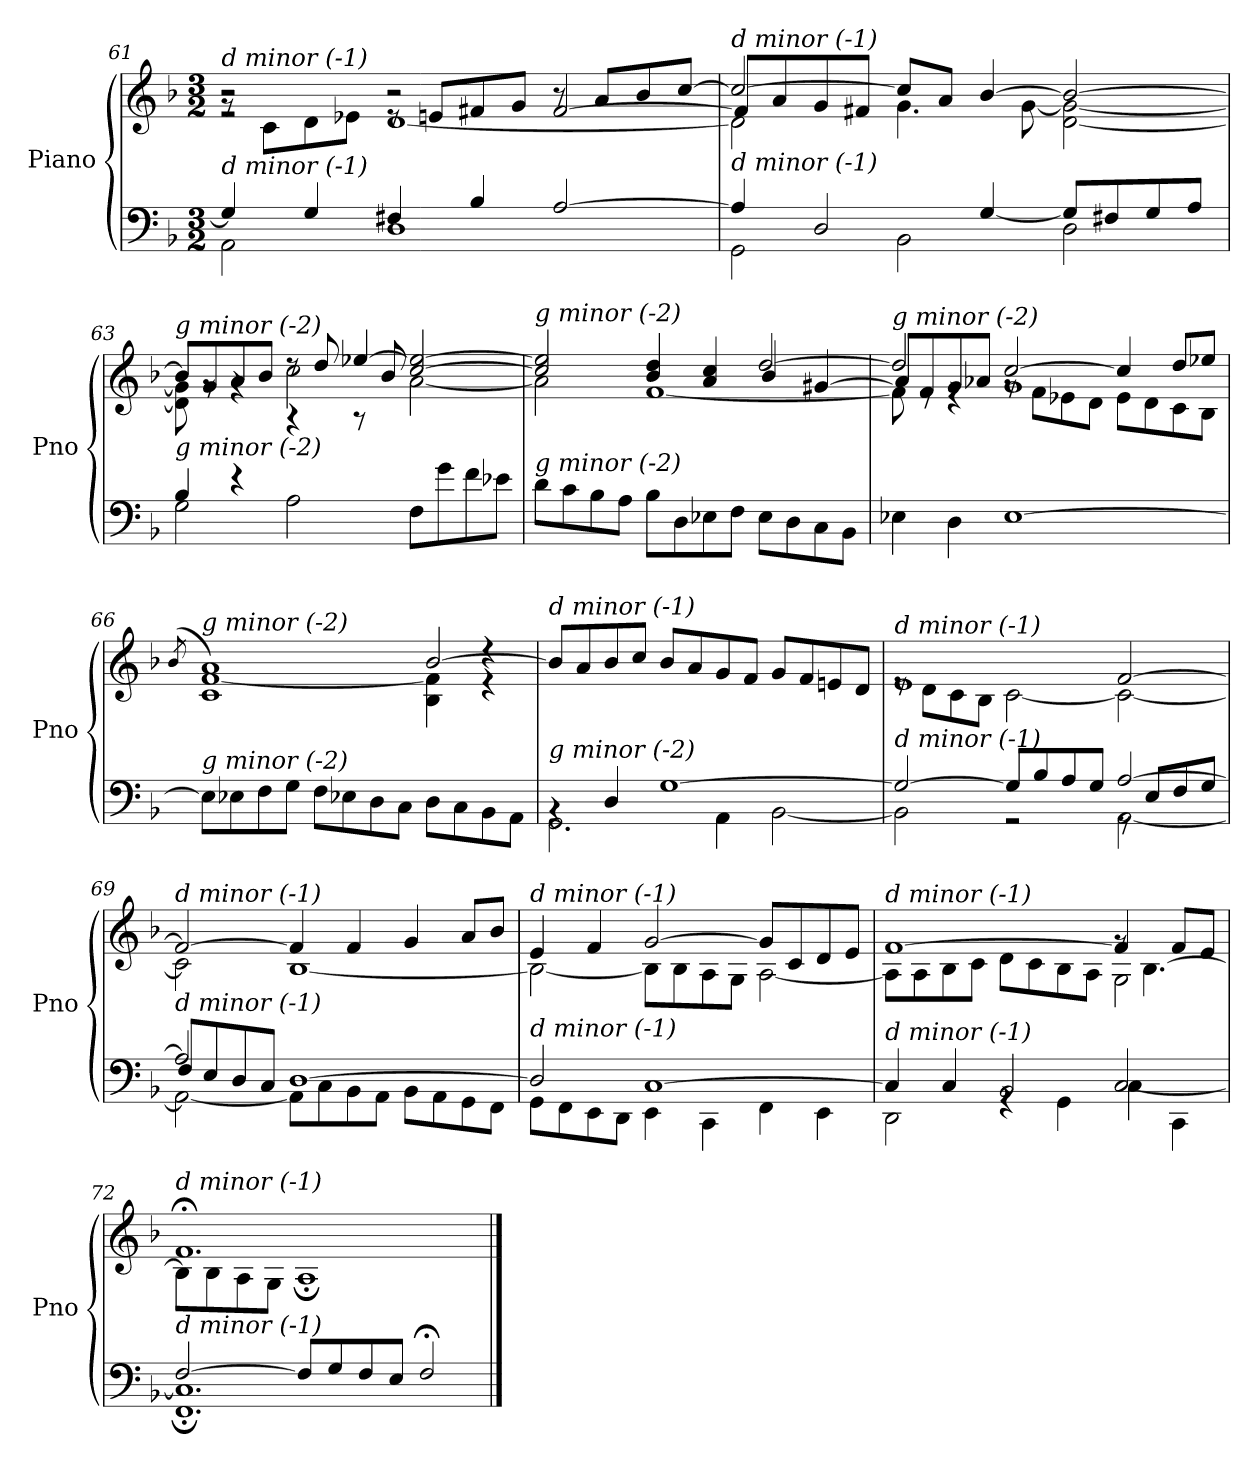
**kern	**kern
*part1	*part1
*staff2	*staff1
*I"Piano	*
*I'Pno	*
*clefF4	*clefG2
*k[b-]	*k[b-]
*M3/2	*M3/2
=61	=61
*^	*^
*	*	*	*^
!	!	!LO:TX:i:t=d minor (-1)	!	!
!LO:TX:i:t=d minor (-1)	!	!	!	!
4G/]	2AA\	2r	8rg	2re
.	.	.	8c\L	.
4G/	.	.	8d\	.
.	.	.	8e-Xi\J	.
4F#X/	1D	2r	[1d	8re
.	.	.	.	8en/L
4B-/	.	.	.	8f#X/
.	.	.	.	8g/J
[2A/	.	8r	.	[2f#/
.	.	8a/L	.	.
.	.	8b-/	.	.
.	.	[8cc/J	.	.
=62	=62	=62	=62	=62
*	*^	*	*	*
!	!	!	!LO:TX:i:t=d minor (-1)	!	!
!LO:TX:i:t=d minor (-1)	!	!	!	!	!
2ryy	4A/]	2GG\	2cc/_	2d\]	8f#/L]
.	.	.	.	.	8a/
.	2D/	.	.	.	8g/
.	.	.	.	.	8f#X/J
1ryy	.	2BB-\	8cc/L]	4.g\	1ryy
.	.	.	8a/J	.	.
.	[4G/	.	[4b-/	.	.
.	.	.	.	[8g\	.
.	8G/L]	2D\	2b-/_	[2d\ 2g\_	.
.	8F#X/	.	.	.	.
.	8G/	.	.	.	.
.	8A/J	.	.	.	.
!!LO:LB:g=z
=63	=63	=63	=63	=63	=63
*	*	*	*	*	*^
!	!	!	!LO:TX:i:t=g minor (-2)	!	!	!
!LO:TX:i:t=g minor (-2)	!	!	!	!	!	!
2ryy	4B-/	2G\	8b-/L]	8d\] 8g\]	2ryy	2ryy
.	.	.	8g/	8rg	.	.
.	4r	.	8a/	4rg	.	.
.	.	.	8b-/J	.	.	.
2ryy	2A\	1ryy	8rdd	2cc\	4rA	1ryy
.	.	.	8dd/	.	.	.
.	.	.	[4ee-X/	.	8rA	.
.	.	.	.	.	8b-/	.
2ryy	8F\L	.	[2cc/ 2ee-/_	[2a\	2ryy	.
.	8g\	.	.	.	.	.
.	8f\	.	.	.	.	.
.	8e-X\J	.	.	.	.	.
*	*v	*v	*	*	*	*
*	*	*	*	*v	*v
=64	=64	=64	=64	=64
!	!	!LO:TX:i:t=g minor (-2)	!	!
!LO:TX:i:t=g minor (-2)	!	!	!	!
1ryy	8d\L	2cc/] 2ee-/]	2a\]	1ryy
.	8c\	.	.	.
.	8B-\	.	.	.
.	8A\J	.	.	.
.	8B-\L	4b-/ 4dd/	[1f	.
.	8D\	.	.	.
.	8E-X\	4a/ 4cc/	.	.
.	8F\J	.	.	.
2ryy	8E-\L	[2dd/	.	4b-/
.	8D\	.	.	.
.	8C\	.	.	[4g#Xj/
.	8BB-\J	.	.	.
=65	=65	=65	=65	=65
!	!	!LO:TX:i:t=g minor (-2)	!	!
!LO:TX:i:t=g minor (-2)	!	!	!	!
*v	*v	*	*	*
4E-X\	2dd/]	8f\]	8a-/L]
.	.	8re	8f/
4D\	.	4re	8g/
.	.	.	8a-X/J
[1E-	[2cc/	8rg	1g
.	.	8f\L	.
.	.	8e-X\	.
.	.	8d\J	.
.	4cc/]	8e-\L	.
.	.	8d\	.
.	8dd/L	8c\	.
.	8ee-X/J	8B-\J	.
*	*v	*v	*v
!!LO:LB:g=z
=66	=66
.	(>8qb-/
*^	*^
*	*^	*	*^
*	*	*	*	*	*^
!	!	!	!LO:TX:i:t=g minor (-2)	!	!	!
!LO:TX:i:t=g minor (-2)	!	!	!	!	!	!
1ryy	1ryy	8E-\L]	1a)	1c [1f	8b-!yy	1ryy
.	.	8E-X\	.	.	2..a!yy	.
.	.	8F\	.	.	.	.
.	.	8G\J	.	.	.	.
.	.	8F\L	.	.	.	.
.	.	8E-X\	.	.	.	.
.	.	8D\	.	.	.	.
.	.	8C\J	.	.	.	.
4ryy	4ryy	8D\L	[2b-/	4B-\ 4f\]	4ryy	4ryy
.	.	8C\	.	.	.	.
4ryy	4ryy	8BB-\	.	4re	4ryy	4rdd
.	.	8AA\J	.	.	.	.
*	*	*	*v	*v	*v	*v
=67	=67	=67	=67
!	!	!	!LO:TX:i:t=d minor (-1)
!LO:TX:i:t=g minor (-2)	!	!	!
*	*v	*v	*
4rBB	2.GG\	8b-/L]
.	.	8a/
4D/	.	8b-/
.	.	8cc/J
[1G	.	8b-/L
.	.	8a/
.	4AA\	8g/
.	.	8f/J
.	[2BB-\	8g/L
.	.	8f/
.	.	8en/
.	.	8d/J
=68	=68	=68
*	*^	*^
*	*	*	*	*^
!	!	!	!LO:TX:i:t=d minor (-1)	!	!
!LO:TX:i:t=d minor (-1)	!	!	!	!	!
2G/_	2BB-\]	1ryy	1e	8re	1ryy
.	.	.	.	8d\L	.
.	.	.	.	8c\	.
.	.	.	.	8B-\J	.
8G/L]	2r	.	.	[2c\	.
8B-/	.	.	.	.	.
8A/	.	.	.	.	.
8G/J	.	.	.	.	.
[2A/	[2AA\	8rGG	[2f/	2c\_	2ryy
.	.	8E/L	.	.	.
.	.	8F/	.	.	.
.	.	8G/J	.	.	.
!!LO:LB:g=z	!!	!!
=69	=69	=69	=69	=69	=69
!	!	!	!LO:TX:i:t=d minor (-1)	!	!
!LO:TX:i:t=d minor (-1)	!	!	!	!	!
2A/]	2AA\_	8F/L	2f/_	2c\]	2ryy
.	.	8E/	.	.	.
.	.	8D/	.	.	.
.	.	8C/J	.	.	.
[1D	8AA\L]	1ryy	4f/]	[1B-	1ryy
.	8C\	.	.	.	.
.	8BB-\	.	4f/	.	.
.	8AA\J	.	.	.	.
.	8BB-\L	.	4g/	.	.
.	8AA\	.	.	.	.
.	8GG\	.	8a/L	.	.
.	8FF\J	.	8b-/J	.	.
*	*v	*v	*	*	*
*	*	*	*v	*v
=70	=70	=70	=70
!	!	!LO:TX:i:t=d minor (-1)	!
!LO:TX:i:t=d minor (-1)	!	!	!
2D/]	8GG\L	4e/	2B-\_
.	8FF\	.	.
.	8EE\	4f/	.
.	8DD\J	.	.
[1C	4EE\	[2g/	8B-\L]
.	.	.	8B-\
.	4CC\	.	8A\
.	.	.	8G\J
.	4FF\	8g/L]	[2A\
.	.	8c/	.
.	4EE\	8d/	.
.	.	8e/J	.
=71	=71	=71	=71
*	*^	*	*^
!	!	!	!LO:TX:i:t=d minor (-1)	!	!
!LO:TX:i:t=d minor (-1)	!	!	!	!	!
1ryy	4C/]	2DD\	[1f	8A\L]	1ryy
.	.	.	.	8A\	.
.	4C/	.	.	8B-\	.
.	.	.	.	8c\J	.
.	2BB-/	4rGG	.	8d\L	.
.	.	.	.	8c\	.
.	.	4GG\	.	8B-\	.
.	.	.	.	8A\J	.
2ryy	[2C/	4C\	4f/]	2G\	8rg
.	.	.	.	.	[4.B-\
.	.	4CC\	8f/L	.	.
.	.	.	8e/J	.	.
*	*v	*v	*	*	*
*	*	*	*v	*v
=72	=72	=72	=72
!	!	!LO:TX:i:t=d minor (-1)	!
!LO:TX:i:t=d minor (-1)	!	!	!
[2F/	1.FF; 1.C];	1.f;<	8B-\L]
.	.	.	8B-\
.	.	.	8A\
.	.	.	8G\J
8F/L]	.	.	1A;<
8G/	.	.	.
8F/	.	.	.
8E/J	.	.	.
2F;</	.	.	.
*v	*v	*	*
*	*v	*v
==	==
*-	*-
